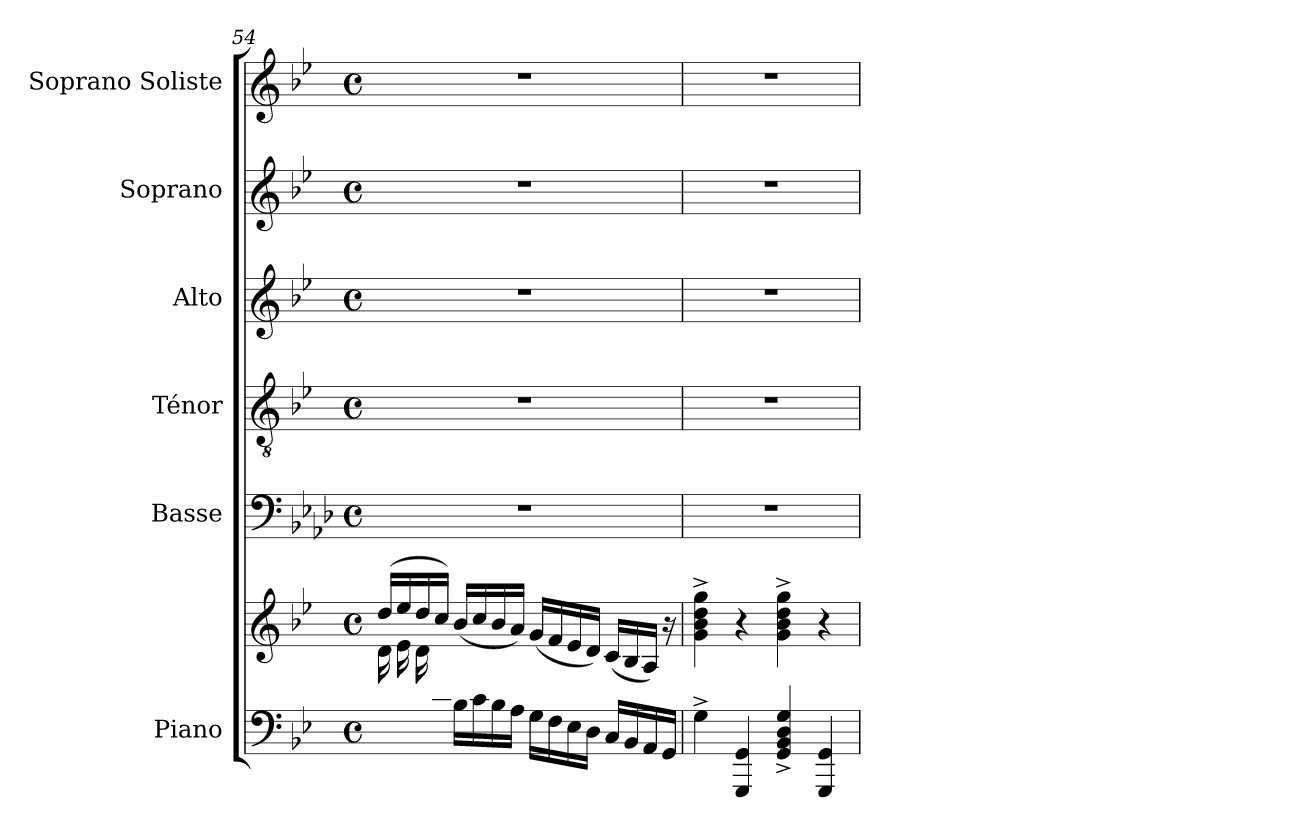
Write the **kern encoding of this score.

**kern	**kern	**kern	**kern	**kern	**kern	**kern
*part6	*part6	*part5	*part4	*part3	*part2	*part1
*staff7	*staff6	*staff5	*staff4	*staff3	*staff2	*staff1
*I"Piano	*	*I"Basse	*I"Ténor	*I"Alto	*I"Soprano	*I"Soprano Soliste
*I'Pno.	*	*I'B.	*I'T.	*I'A.	*I'S.	*
*clefF4	*clefG2	*clefF4	*clefGv2	*clefG2	*clefG2	*clefG2
*	*	*ITrd8c14	*	*	*	*
*k[b-e-]	*k[b-e-]	*k[b-e-a-d-]	*k[b-e-]	*k[b-e-]	*k[b-e-]	*k[b-e-]
*M4/4	*M4/4	*M4/4	*M4/4	*M4/4	*M4/4	*M4/4
*met(c)	*met(c)	*met(c)	*met(c)	*met(c)	*met(c)	*met(c)
=54	=54	=54	=54	=54	=54	=54
*	*^	*	*	*	*	*
8.ryy	(>16dd/LL	(16d\LL	1r	1r	1r	1r	1r
.	16ee-/	16e-\	.	.	.	.	.
.	16dd/	16d\	.	.	.	.	.
16c\JJ)	16cc/JJ)	2ryy	.	.	.	.	.
16B-\LL	(16b-/LL	.	.	.	.	.	.
16c\	16cc/	.	.	.	.	.	.
16B-\	16b-/	.	.	.	.	.	.
16A\JJ	16a/JJ)	.	.	.	.	.	.
16G\LL	(16g/LL	.	.	.	.	.	.
16F\	16f/	.	.	.	.	.	.
16E-\	16e-/	.	.	.	.	.	.
16D\JJ	16d/JJ)	4ryy	.	.	.	.	.
16C/LL	(16c/LL	.	.	.	.	.	.
16BB-/	16B-/	.	.	.	.	.	.
16AA/	16A/JJ)	.	.	.	.	.	.
16GG/JJ	16r	16ryy	.	.	.	.	.
*	*v	*v	*	*	*	*	*
=55	=55	=55	=55	=55	=55	=55
4G^\	4g\^ 4b-\^ 4dd\^ 4gg\^	1r	1r	1r	1r	1r
4GGG/ 4GG/	4r	.	.	.	.	.
4GG/^ 4BB-/^ 4D/^ 4G/^	4g\^ 4b-\^ 4dd\^ 4gg\^	.	.	.	.	.
4GGG/ 4GG/	4r	.	.	.	.	.
=	=	=	=	=	=	=
*-	*-	*-	*-	*-	*-	*-
